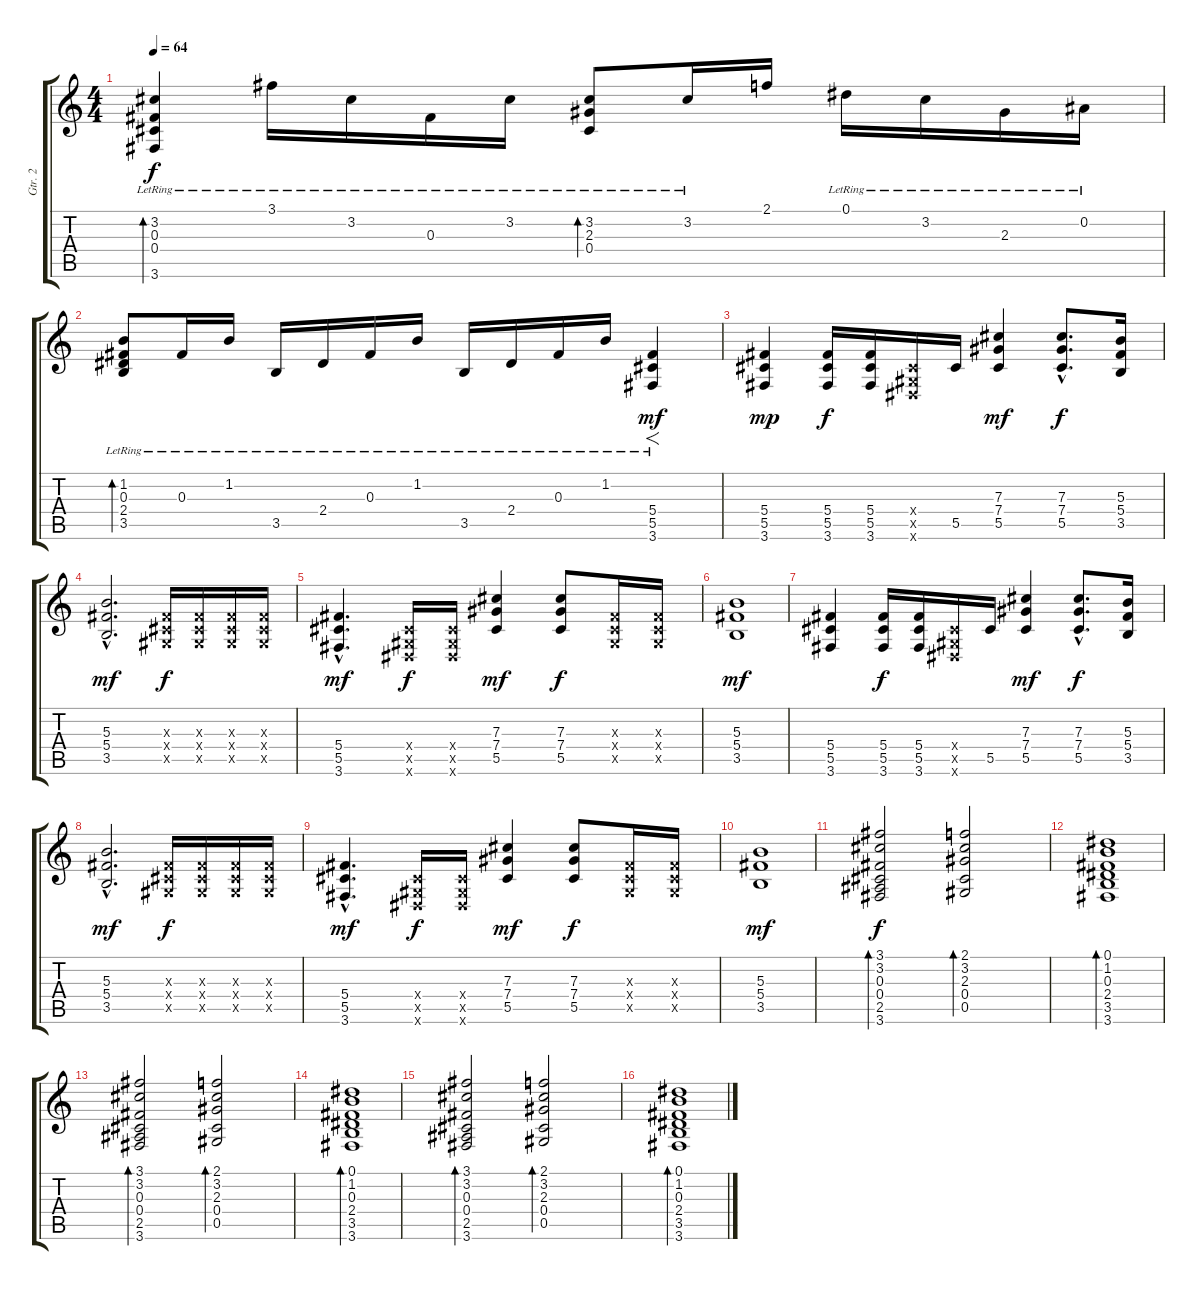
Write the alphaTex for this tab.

\track ("Gtr. 2" "Gtr. 2") {instrument distortionguitar}
\staff {score tabs}
\tuning (Eb4 Bb3 Gb3 Db3 Ab2 Eb2) {hide}
\ts (4 4)
\tempo 64
\clef g2
\ks c
(3.2 0.3{lr} 0.4{lr} 3.6{lr}).4{bd 30 dy f} 3.1{lr}.16 3.2{lr}.16 0.3{lr}.16 3.2{lr}.16 (3.2{lr} 2.3{lr} 0.4{lr}).8{bd 30} 3.2{lr}.16 2.1.16 0.1{lr}.16 3.2{lr}.16 2.3{lr}.16 0.2{lr}.16 |
(1.2{lr} 0.3 2.4{lr} 3.5{lr}).8{bd 30} 0.3{lr}.16 1.2{lr}.16 3.5{lr}.16 2.4{lr}.16 0.3{lr}.16 1.2{lr}.16 3.5{lr}.16 2.4{lr}.16 0.3{lr}.16 1.2{lr}.16 (5.4{lr} 5.5 3.6).4{f dy mf volume 13 instrument distortionguitar} |
(5.4 5.5 3.6).4{dy mp} (5.4 5.5 3.6).16{dy f} (5.4 5.5 3.6).16 (0.4{x} 0.5{x} 0.6{x}).16 5.5.16 (7.3 7.4 5.5).4{dy mf} (7.3{hac} 7.4{hac} 5.5{hac}).8{d dy f} (5.3 5.4 3.5).16 |
(5.3{hac} 5.4{hac} 3.5{hac}).2{d dy mf} (0.3{x} 0.4{x} 0.5{x}).16{dy f} (0.3{x} 0.4{x} 0.5{x}).16 (0.3{x} 0.4{x} 0.5{x}).16 (0.3{x} 0.4{x} 0.5{x}).16 |
(5.4{hac} 5.5{hac} 3.6{hac}).4{d dy mf} (0.4{x} 0.5{x} 0.6{x}).16{dy f} (0.4{x} 0.5{x} 0.6{x}).16 (7.3 7.4 5.5).4{dy mf} (7.3 7.4 5.5).8{dy f} (0.3{x} 0.4{x} 0.5{x}).16 (0.3{x} 0.4{x} 0.5{x}).16 |
(5.3 5.4 3.5).1{dy mf} |
(5.4 5.5 3.6).4{volume 12} (5.4 5.5 3.6).16{dy f} (5.4 5.5 3.6).16 (0.4{x} 0.5{x} 0.6{x}).16 5.5.16 (7.3 7.4 5.5).4{dy mf} (7.3{hac} 7.4{hac} 5.5{hac}).8{d dy f} (5.3 5.4 3.5).16 |
(5.3{hac} 5.4{hac} 3.5{hac}).2{d dy mf} (0.3{x} 0.4{x} 0.5{x}).16{dy f} (0.3{x} 0.4{x} 0.5{x}).16 (0.3{x} 0.4{x} 0.5{x}).16 (0.3{x} 0.4{x} 0.5{x}).16 |
(5.4{hac} 5.5{hac} 3.6{hac}).4{d dy mf} (0.4{x} 0.5{x} 0.6{x}).16{dy f} (0.4{x} 0.5{x} 0.6{x}).16 (7.3 7.4 5.5).4{dy mf} (7.3 7.4 5.5).8{dy f} (0.3{x} 0.4{x} 0.5{x}).16 (0.3{x} 0.4{x} 0.5{x}).16 |
(5.3 5.4 3.5).1{dy mf volume 4} |
(3.1 3.2 0.3 0.4 2.5 3.6).2{bd 60 dy f volume 8 instrument electricguitarjazz} (2.1 3.2 2.3 0.4 0.5).2{bd 60} |
(0.1 1.2 0.3 2.4 3.5 3.6).1{bd 60} |
(3.1 3.2 0.3 0.4 2.5 3.6).2{bd 60 volume 8 instrument electricguitarjazz} (2.1 3.2 2.3 0.4 0.5).2{bd 60} |
(0.1 1.2 0.3 2.4 3.5 3.6).1{bd 60} |
(3.1 3.2 0.3 0.4 2.5 3.6).2{bd 60 volume 8 instrument electricguitarjazz} (2.1 3.2 2.3 0.4 0.5).2{bd 60} |
(0.1 1.2 0.3 2.4 3.5 3.6).1{bd 60}
